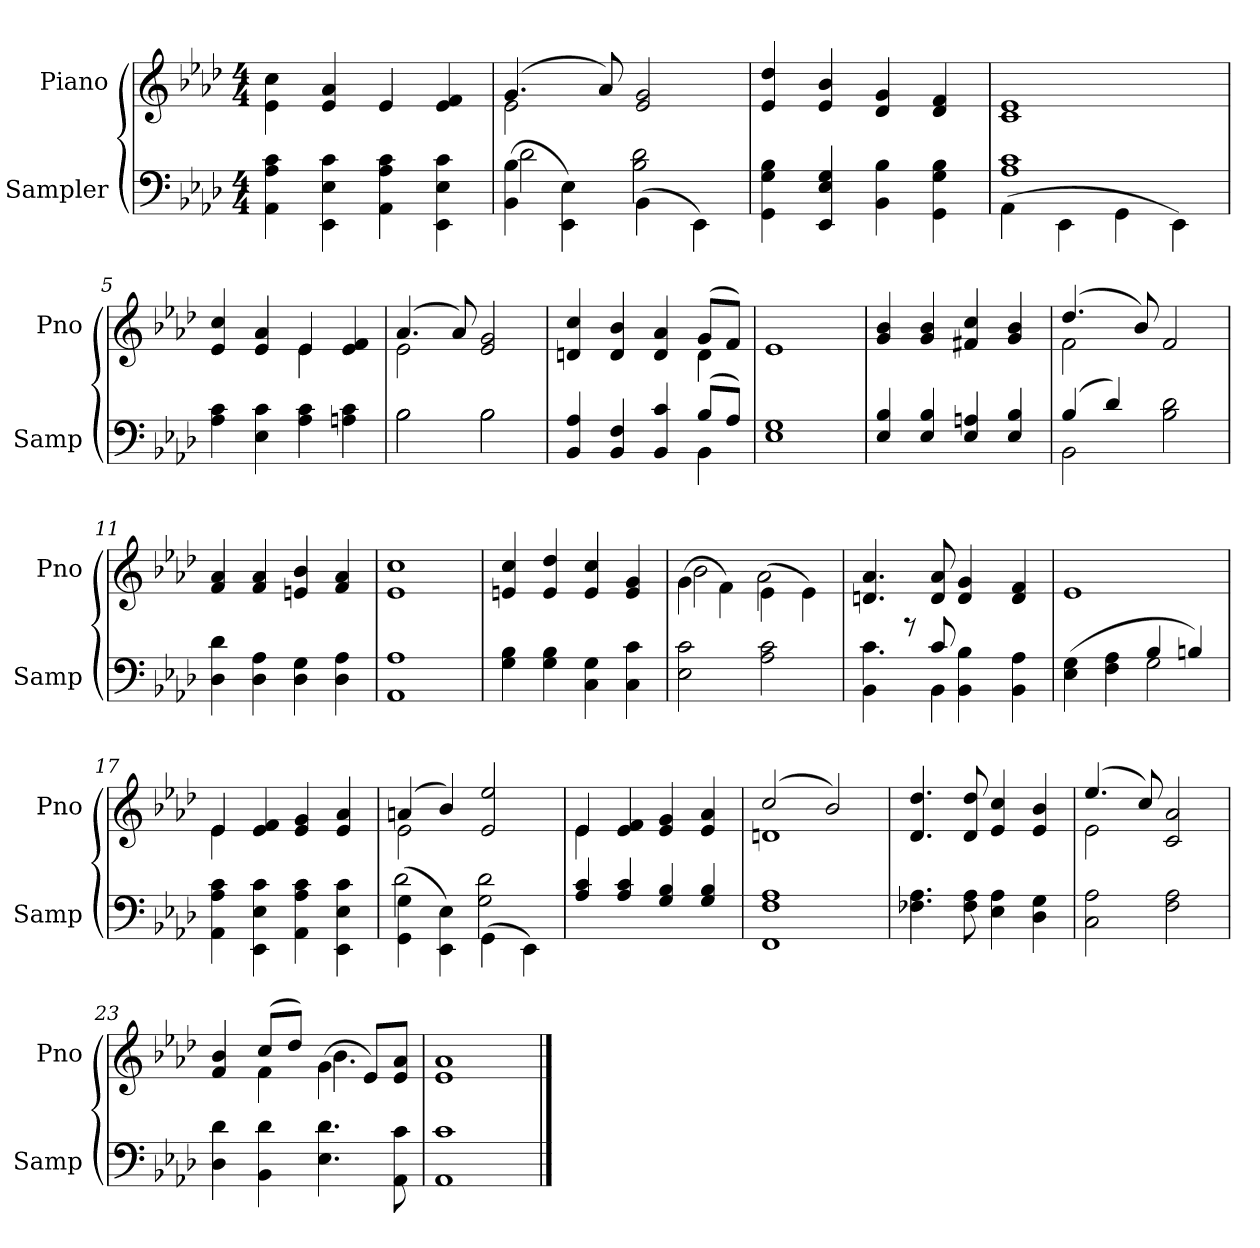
**kern	**kern
*part2	*part1
*staff2	*staff1
*I"Sampler	*I"Piano
*I'Samp	*I'Pno
*clefF4	*clefG2
*k[b-e-a-d-]	*k[b-e-a-d-]
*A-:	*A-:
*M4/4	*M4/4
=1	=1
4AA- 4A- 4c	4e-\ 4cc\
4EE- 4E- 4c	4e-/ 4a-/
4AA- 4A- 4c	4e-/
4EE- 4E- 4c	4e-/ 4f/
=2	=2
*^	*^
(4BB-\ 4B-\	2d-	(4.g/	2e-
4EE-\ 4E-\)	.	.	.
.	.	8a-/)	.
(4BB-\	2B- 2d-	2e-/ 2g/	2ryy
4EE-\)	.	.	.
*v	*v	*	*
*	*v	*v
=3	=3
4GG\ 4G\ 4B-\	4e-/ 4dd-/
4EE- 4E- 4G	4e-/ 4b-/
4BB- 4B-	4d-/ 4g/
4GG 4G 4B-	4d-/ 4f/
=4	=4
*^	*
(4AA-\	1A- 1c	1c 1e-
4EE-\	.	.
4GG\	.	.
4EE-\)	.	.
*v	*v	*
=5	=5
*	*^
4A-\ 4c\	4e- 4cc	2ryy
4E-\ 4c\	4e- 4a-	.
4A-\ 4c\	4e-/	4e-
4An\ 4c\	4e- 4f	4ryy
=6	=6	=6
*^	*	*
2B-\	2B-	(4.a-/	2e-
.	.	8a-/)	.
2B-\	2B-	2e- 2g	2ryy
=7	=7	=7	=7
4BB-/ 4A-/	2.ryy	4dn 4cc	2.ryy
4BB-/ 4F/	.	4d 4b-	.
4BB-/ 4c/	.	4d 4a-	.
(8B-/L	4BB-	(8g/L	4d
8A-/J)	.	8f/J)	.
*v	*v	*	*
*	*v	*v
=8	=8
1E-/ 1G/	1e-/
=9	=9
4E-/ 4B-/	4g 4b-
4E-/ 4B-/	4g 4b-
4E-/ 4An/	4f#X 4cc
4E-/ 4B-/	4g 4b-
=10	=10
*^	*^
(4B-/	2BB-	(4.dd-/	2f
4d-/)	.	.	.
.	.	8b-/)	.
2B- 2d-	2ryy	2f/	2ryy
*v	*v	*	*
*	*v	*v
=11	=11
4D- 4d-	4f/ 4a-/
4D- 4A-	4f/ 4a-/
4D- 4G	4en/ 4b-/
4D- 4A-	4f/ 4a-/
=12	=12
1AA- 1A-	1e-/ 1cc/
=13	=13
4G 4B-	4en 4cc
4G 4B-	4e 4dd-
4C 4G	4e 4cc
4C 4c	4e 4g
=14	=14
*	*^
2E-\ 2c\	(4g\	2b-
.	4f\)	.
2A-\ 2c\	(4e-\	2a-
.	4e-\)	.
*	*v	*v
=15	=15
*^	*
4BB-\	4.c	4.dn/ 4.a-/
8r	.	.
8c/	4BB-	8d/ 8a-/
4BB-\ 4B-\	.	4d/ 4g/
.	4.ryy	.
4BB-\ 4A-\	.	4d/ 4f/
=16	=16	=16
(4E- 4G	2ryy	1e-/
4F 4A-	.	.
4B-/	2G	.
4Bn/)	.	.
*v	*v	*
=17	=17
*	*^
4AA- 4A- 4c	4e-/	4e-
4EE- 4E- 4c	4e-/ 4f/	2.ryy
4AA- 4A- 4c	4e-/ 4g/	.
4EE- 4E- 4c	4e-/ 4a-/	.
=18	=18	=18
*^	*	*
(4GG\ 4G\	2d-	(4an/	2e-
4EE-\ 4E-\)	.	4b-/)	.
(4GG\	2G 2d-	2e-/ 2ee-/	2ryy
4EE-\)	.	.	.
*v	*v	*	*
=19	=19	=19
4A-/ 4c/	4e-/	4e-
4A-/ 4c/	4e- 4f	2.ryy
4G/ 4B-/	4e- 4g	.
4G/ 4B-/	4e- 4a-	.
=20	=20	=20
1FF/ 1F/ 1A-/	(2cc/	1dn
.	2b-/)	.
*	*v	*v
=21	=21
4.F-X 4.A-	4.d- 4.dd-
8F- 8A-	8d- 8dd-
4E- 4A-	4e- 4cc
4D- 4G	4e- 4b-
=22	=22
*	*^
2C 2A-	(4.ee-/	2e-
.	8cc/)	.
2F 2A-	2c 2a-	2ryy
=23	=23	=23
4D- 4d-	4f 4b-	4ryy
4BB- 4d-	(8cc/L	4f
.	8dd-/J)	.
4.E- 4.d-	(4g\	4.b-
.	8e-/L)	.
8AA- 8c	8e-/ 8a-/J	8ryy
*	*v	*v
=24	=24
1AA- 1c	1e-/ 1a-/
==	==
*-	*-
